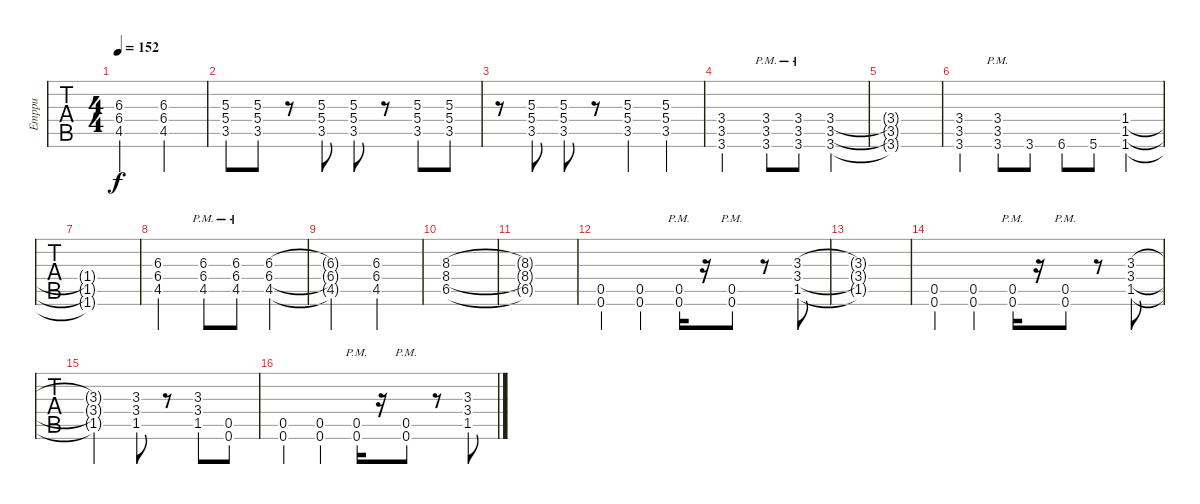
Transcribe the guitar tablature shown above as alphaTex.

\track ("Emppu" "Emppu") {instrument distortionguitar}
\staff {tabs}
\tuning (E4 B3 G3 D3 A2 D2) {hide}
\ts (4 4)
\tempo 152
\clef g2
\ks c
(6.3{t} 6.4{t} 4.5{t}).2{dy f} (6.3 6.4 4.5).2 |
(5.3 5.4 3.5).8 (5.3 5.4 3.5).8 r.8 (5.3 5.4 3.5).8 (5.3 5.4 3.5).8 r.8 (5.3 5.4 3.5).8 (5.3 5.4 3.5).8 |
r.8 (5.3 5.4 3.5).8 (5.3 5.4 3.5).8 r.8 (5.3 5.4 3.5).4 (5.3 5.4 3.5).4 |
(3.4 3.5 3.6).2 (3.4{pm} 3.5{pm} 3.6{pm}).8 (3.4{pm} 3.5{pm} 3.6{pm}).8 (3.4 3.5 3.6).4 |
(3.4{t} 3.5{t} 3.6{t}).1 |
(3.4 3.5 3.6).4 (3.4{pm} 3.5{pm} 3.6{pm}).8 3.6.8 6.6.8 5.6.8 (1.4 1.5 1.6).4 |
(1.4{t} 1.5{t} 1.6{t}).1 |
(6.3 6.4 4.5).2 (6.3{pm} 6.4{pm} 4.5{pm}).8 (6.3{pm} 6.4{pm} 4.5{pm}).8 (6.3 6.4 4.5).4 |
(6.3{t} 6.4{t} 4.5{t}).2 (6.3 6.4 4.5).2 |
(8.3 8.4 6.5).1 |
(8.3{t} 8.4{t} 6.5{t}).1 |
(0.5 0.6).4 (0.5 0.6).4 (0.5{pm} 0.6{pm}).16 r.16 (0.5{pm} 0.6{pm}).8 r.8 (3.3 3.4 1.5).8 |
(3.3{t} 3.4{t} 1.5{t}).1 |
(0.5 0.6).4 (0.5 0.6).4 (0.5{pm} 0.6{pm}).16 r.16 (0.5{pm} 0.6{pm}).8 r.8 (3.3 3.4 1.5).8 |
(3.3{t} 3.4{t} 1.5{t}).2 (3.3 3.4 1.5).8 r.8 (3.3 3.4 1.5).8 (0.5 0.6).8 |
(0.5 0.6).4 (0.5 0.6).4 (0.5{pm} 0.6{pm}).16 r.16 (0.5{pm} 0.6{pm}).8 r.8 (3.3 3.4 1.5).8
